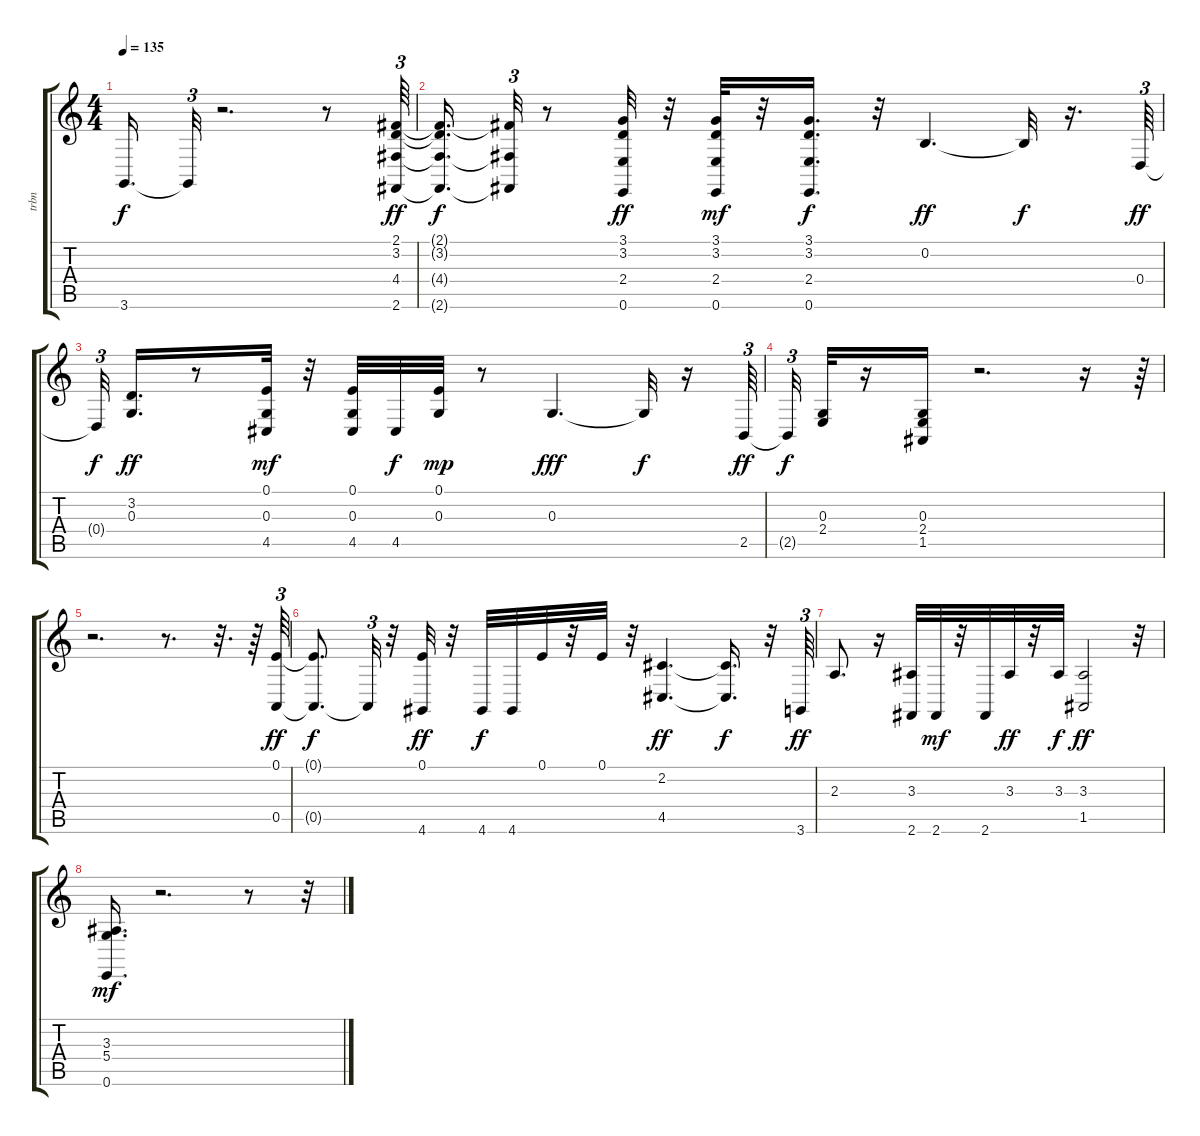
\track ("trbn" "trbn") {instrument trombone}
\staff {score tabs}
\tuning (E4 B3 G3 D3 A2 E2) {hide}
\ts (4 4)
\tempo 135
\clef g2
\ks c
3.6{t}.16{d dy f} 3.6{t}.32{tu (3 2)} r.2{d} r.8 (2.1 3.2 4.4 2.6).64{tu (3 2) dy ff} |
(2.1{t} 3.2{t} 4.4{t} 2.6{t}).16{d dy f} (2.1{t} 4.4{t} 2.6{t}).32{tu (3 2)} r.8 (3.1 3.2 2.4 0.6).32{dy ff} r.32 (3.1 3.2 2.4 0.6).32{dy mf} r.32 (3.1 3.2 2.4 0.6).16{d dy f} r.32 0.2.4{d dy ff} 0.2{t}.32{dy f} r.16{d} 0.4.64{tu (3 2) dy ff} |
0.4{t}.32{tu (3 2) dy f} (3.2 0.3).16{d dy ff} r.8 (0.1 0.3 4.5).32{dy mf} r.32 (0.1 0.3 4.5).32 4.5.32{dy f} (0.1 0.3).32{dy mp} r.8 0.3.4{d dy fff} 0.3{t}.32{dy f} r.16 2.5.64{tu (3 2) dy ff} |
2.5{t}.32{tu (3 2) dy f} (0.3 2.4).32 r.16 (0.3 2.4 1.5).16 r.2{d} r.16 r.64{tu (3 2)} |
r.2{d} r.8{d} r.32{d} r.64 (0.1 0.5).64{tu (3 2) dy ff} |
(0.1{t} 0.5{t}).8{d dy f} 0.5{t}.32{tu (3 2)} r.32 (0.1 4.6).32{dy ff} r.32 4.6.32{dy f} 4.6.32 0.1.32 r.32 0.1.32 r.32 (2.2 4.5).4{d dy ff} (2.2{t} 4.5{t}).16{d dy f} r.32 3.6.64{tu (3 2) dy ff} |
2.3.8{d} r.16 (3.3 2.6).32 2.6.32{dy mf} r.32 2.6.32 3.3.32{dy ff} r.32 3.3.32{dy f} (3.3 1.5).2{dy ff} r.32 |
(3.3 5.4 0.6).16{d dy mf} r.2{d} r.8 r.32
